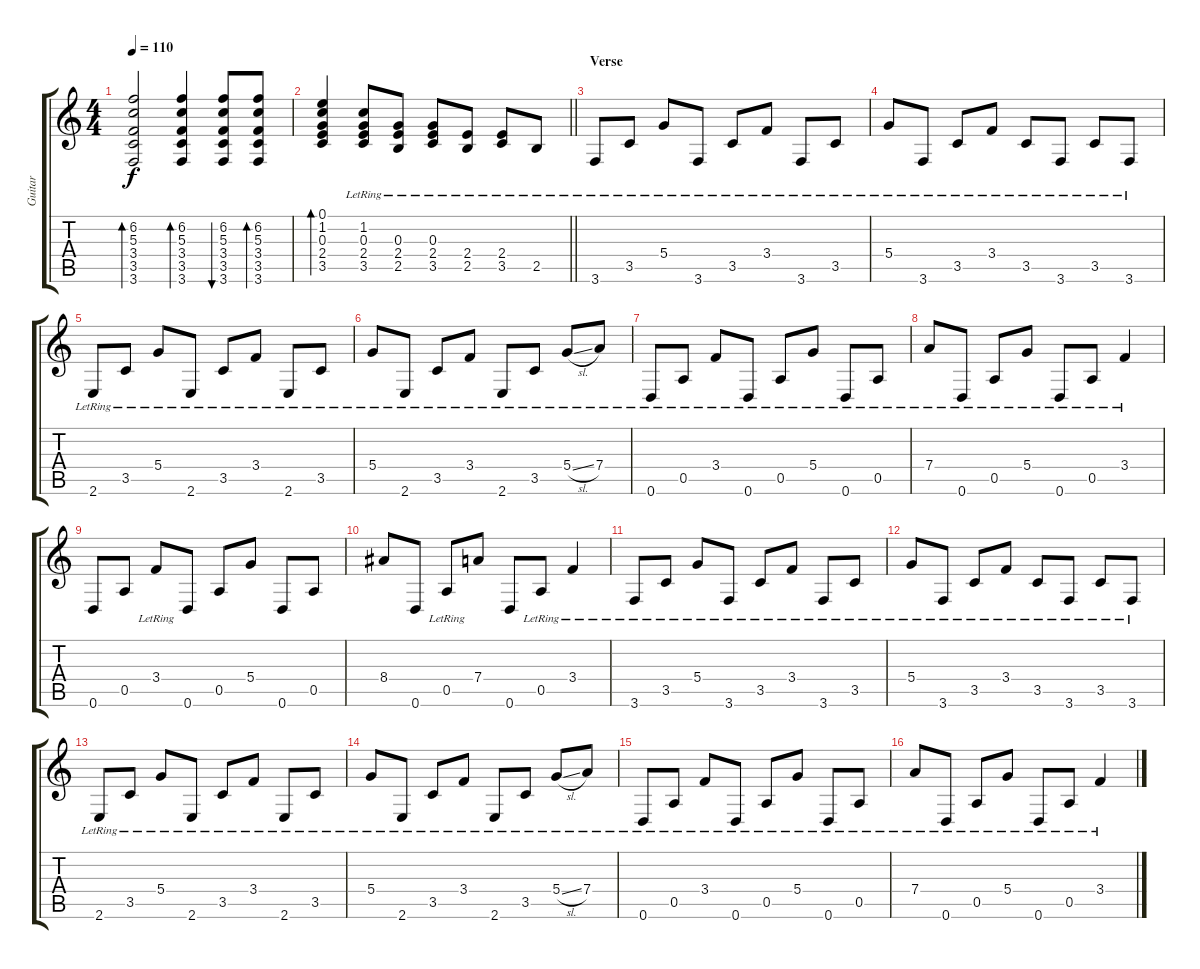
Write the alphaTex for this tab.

\track ("Guitar" "Guitar") {instrument acousticguitarsteel}
\staff {score tabs}
\tuning (E4 B3 G3 D3 A2 D2) {hide}
\ts (4 4)
\tempo 110
\clef g2
\ks c
(6.2 5.3 3.4 3.5 3.6).2{bd 60 dy f} (6.2 5.3 3.4 3.5 3.6).4{bd 60} (6.2 5.3 3.4 3.5 3.6).8{bu 60} (6.2 5.3 3.4 3.5 3.6).8{bd 60} |
\barLineRight lightlight
(0.1 1.2 0.3 2.4 3.5).4{bd 60} (1.2{lr} 0.3{lr} 2.4{lr} 3.5{lr}).8 (0.3{lr} 2.4{lr} 2.5{lr}).8 (0.3 2.4 3.5{lr}).8 (2.4 2.5{lr}).8 (2.4 3.5{lr}).8 2.5{lr}.8 |
\section ("" "Verse")
3.6{lr}.8 3.5{lr}.8 5.4{lr}.8 3.6{lr}.8 3.5{lr}.8 3.4{lr}.8 3.6{lr}.8 3.5{lr}.8 |
5.4{lr}.8 3.6{lr}.8 3.5{lr}.8 3.4{lr}.8 3.5{lr}.8 3.6{lr}.8 3.5{lr}.8 3.6{lr}.8 |
2.6{lr}.8 3.5{lr}.8 5.4{lr}.8 2.6{lr}.8 3.5{lr}.8 3.4{lr}.8 2.6{lr}.8 3.5{lr}.8 |
5.4{lr}.8 2.6{lr}.8 3.5{lr}.8 3.4{lr}.8 2.6{lr}.8 3.5{lr}.8 5.4{sl lr}.8 7.4{lr}.8 |
0.6{lr}.8 0.5{lr}.8 3.4{lr}.8 0.6{lr}.8 0.5{lr}.8 5.4{lr}.8 0.6{lr}.8 0.5{lr}.8 |
7.4{lr}.8 0.6{lr}.8 0.5{lr}.8 5.4{lr}.8 0.6{lr}.8 0.5{lr}.8 3.4{lr}.4 |
0.6.8 0.5.8 3.4{lr}.8 0.6.8 0.5.8 5.4.8 0.6.8 0.5.8 |
8.4.8 0.6.8 0.5{lr}.8 7.4.8 0.6.8 0.5{lr}.8 3.4{lr}.4 |
3.6{lr}.8 3.5{lr}.8 5.4{lr}.8 3.6{lr}.8 3.5{lr}.8 3.4{lr}.8 3.6{lr}.8 3.5{lr}.8 |
5.4{lr}.8 3.6{lr}.8 3.5{lr}.8 3.4{lr}.8 3.5{lr}.8 3.6{lr}.8 3.5{lr}.8 3.6{lr}.8 |
2.6{lr}.8 3.5{lr}.8 5.4{lr}.8 2.6{lr}.8 3.5{lr}.8 3.4{lr}.8 2.6{lr}.8 3.5{lr}.8 |
5.4{lr}.8 2.6{lr}.8 3.5{lr}.8 3.4{lr}.8 2.6{lr}.8 3.5{lr}.8 5.4{sl lr}.8 7.4{lr}.8 |
0.6{lr}.8 0.5{lr}.8 3.4{lr}.8 0.6{lr}.8 0.5{lr}.8 5.4{lr}.8 0.6{lr}.8 0.5{lr}.8 |
7.4{lr}.8 0.6{lr}.8 0.5{lr}.8 5.4{lr}.8 0.6{lr}.8 0.5{lr}.8 3.4{lr}.4
